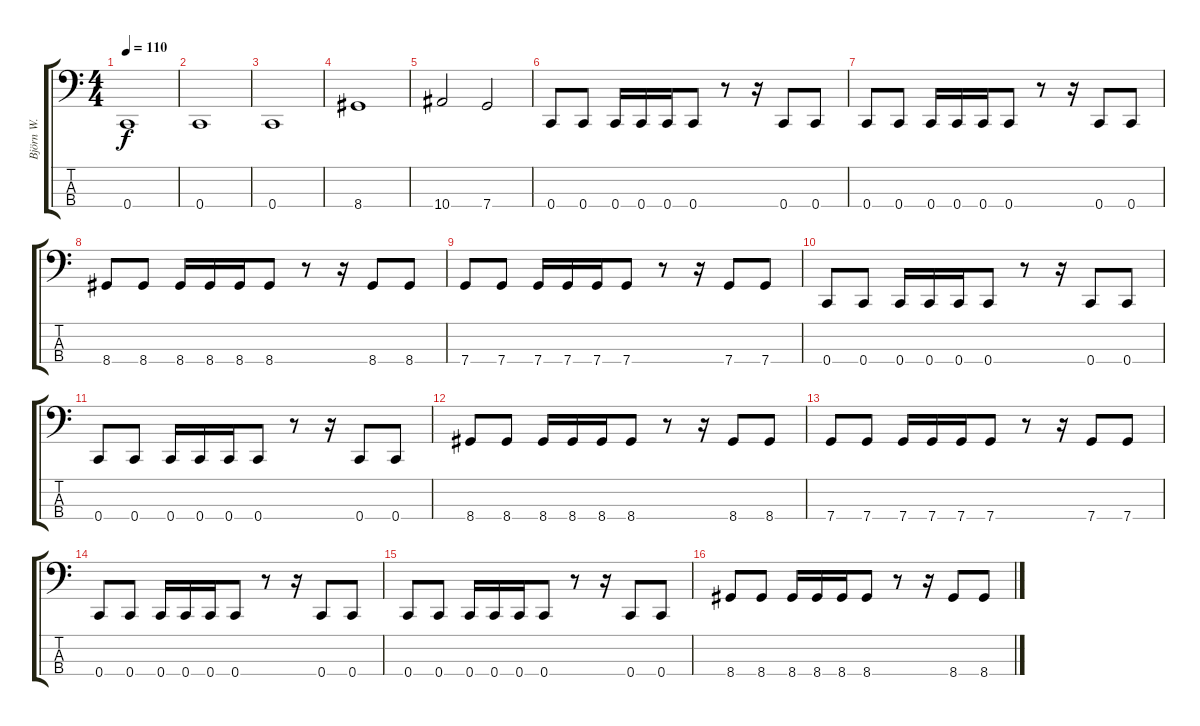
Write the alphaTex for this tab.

\track ("Björn W." "Björn W.") {instrument electricbasspick}
\staff {score tabs}
\tuning (F2 C2 G1 C1) {hide}
\ts (4 4)
\tempo 110
\clef f4
\ks c
0.4.1{dy f} |
0.4.1 |
0.4.1 |
8.4.1 |
10.4.2 7.4.2 |
0.4.8 0.4.8 0.4.16 0.4.16 0.4.16 0.4.8 r.8 r.16 0.4.8 0.4.8 |
0.4.8 0.4.8 0.4.16 0.4.16 0.4.16 0.4.8 r.8 r.16 0.4.8 0.4.8 |
8.4.8 8.4.8 8.4.16 8.4.16 8.4.16 8.4.8 r.8 r.16 8.4.8 8.4.8 |
7.4.8 7.4.8 7.4.16 7.4.16 7.4.16 7.4.8 r.8 r.16 7.4.8 7.4.8 |
0.4.8 0.4.8 0.4.16 0.4.16 0.4.16 0.4.8 r.8 r.16 0.4.8 0.4.8 |
0.4.8 0.4.8 0.4.16 0.4.16 0.4.16 0.4.8 r.8 r.16 0.4.8 0.4.8 |
8.4.8 8.4.8 8.4.16 8.4.16 8.4.16 8.4.8 r.8 r.16 8.4.8 8.4.8 |
7.4.8 7.4.8 7.4.16 7.4.16 7.4.16 7.4.8 r.8 r.16 7.4.8 7.4.8 |
0.4.8 0.4.8 0.4.16 0.4.16 0.4.16 0.4.8 r.8 r.16 0.4.8 0.4.8 |
0.4.8 0.4.8 0.4.16 0.4.16 0.4.16 0.4.8 r.8 r.16 0.4.8 0.4.8 |
8.4.8 8.4.8 8.4.16 8.4.16 8.4.16 8.4.8 r.8 r.16 8.4.8 8.4.8
